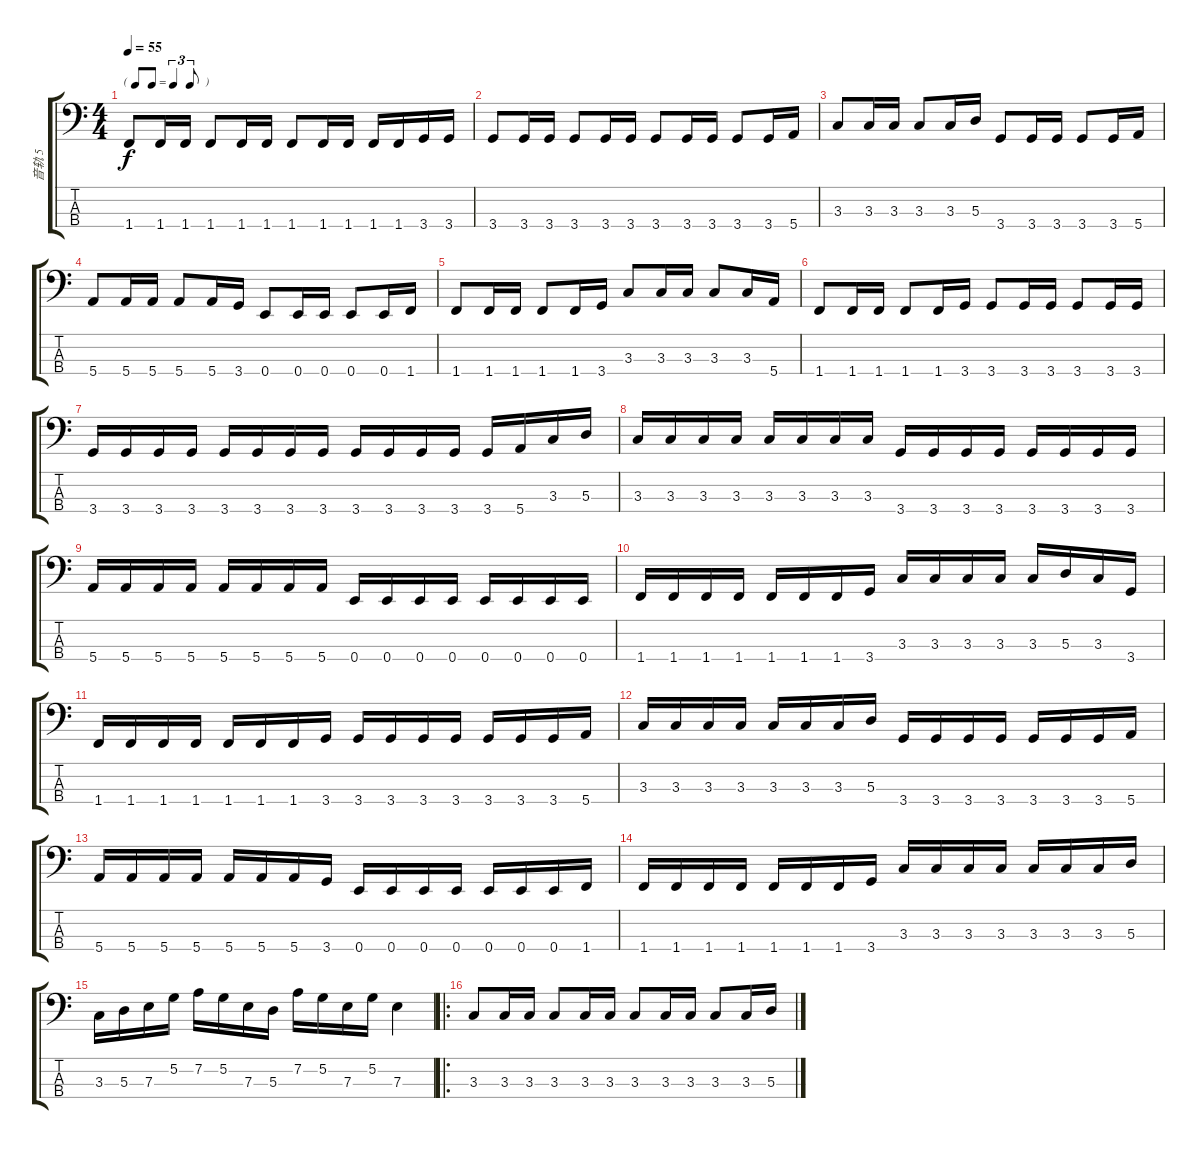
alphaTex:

\track ("音轨 5" "音轨 5") {instrument electricbasspick}
\staff {score tabs}
\tuning (G2 D2 A1 E1) {hide}
\ts (4 4)
\tf triplet8th
\tempo 55
\clef f4
\ks c
1.4.8{dy f} 1.4.16 1.4.16 1.4.8 1.4.16 1.4.16 1.4.8 1.4.16 1.4.16 1.4.16 1.4.16 3.4.16 3.4.16 |
3.4.8 3.4.16 3.4.16 3.4.8 3.4.16 3.4.16 3.4.8 3.4.16 3.4.16 3.4.8 3.4.16 5.4.16 |
3.3.8 3.3.16 3.3.16 3.3.8 3.3.16 5.3.16 3.4.8 3.4.16 3.4.16 3.4.8 3.4.16 5.4.16 |
5.4.8 5.4.16 5.4.16 5.4.8 5.4.16 3.4.16 0.4.8 0.4.16 0.4.16 0.4.8 0.4.16 1.4.16 |
1.4.8 1.4.16 1.4.16 1.4.8 1.4.16 3.4.16 3.3.8 3.3.16 3.3.16 3.3.8 3.3.16 5.4.16 |
1.4.8 1.4.16 1.4.16 1.4.8 1.4.16 3.4.16 3.4.8 3.4.16 3.4.16 3.4.8 3.4.16 3.4.16 |
3.4.16 3.4.16 3.4.16 3.4.16 3.4.16 3.4.16 3.4.16 3.4.16 3.4.16 3.4.16 3.4.16 3.4.16 3.4.16 5.4.16 3.3.16 5.3.16 |
3.3.16 3.3.16 3.3.16 3.3.16 3.3.16 3.3.16 3.3.16 3.3.16 3.4.16 3.4.16 3.4.16 3.4.16 3.4.16 3.4.16 3.4.16 3.4.16 |
5.4.16 5.4.16 5.4.16 5.4.16 5.4.16 5.4.16 5.4.16 5.4.16 0.4.16 0.4.16 0.4.16 0.4.16 0.4.16 0.4.16 0.4.16 0.4.16 |
1.4.16 1.4.16 1.4.16 1.4.16 1.4.16 1.4.16 1.4.16 3.4.16 3.3.16 3.3.16 3.3.16 3.3.16 3.3.16 5.3.16 3.3.16 3.4.16 |
1.4.16 1.4.16 1.4.16 1.4.16 1.4.16 1.4.16 1.4.16 3.4.16 3.4.16 3.4.16 3.4.16 3.4.16 3.4.16 3.4.16 3.4.16 5.4.16 |
3.3.16 3.3.16 3.3.16 3.3.16 3.3.16 3.3.16 3.3.16 5.3.16 3.4.16 3.4.16 3.4.16 3.4.16 3.4.16 3.4.16 3.4.16 5.4.16 |
5.4.16 5.4.16 5.4.16 5.4.16 5.4.16 5.4.16 5.4.16 3.4.16 0.4.16 0.4.16 0.4.16 0.4.16 0.4.16 0.4.16 0.4.16 1.4.16 |
1.4.16 1.4.16 1.4.16 1.4.16 1.4.16 1.4.16 1.4.16 3.4.16 3.3.16 3.3.16 3.3.16 3.3.16 3.3.16 3.3.16 3.3.16 5.3.16 |
3.3.16 5.3.16 7.3.16 5.2.16 7.2.16 5.2.16 7.3.16 5.3.16 7.2.16 5.2.16 7.3.16 5.2.16 7.3.4 |
\ro
3.3.8 3.3.16 3.3.16 3.3.8 3.3.16 3.3.16 3.3.8 3.3.16 3.3.16 3.3.8 3.3.16 5.3.16
